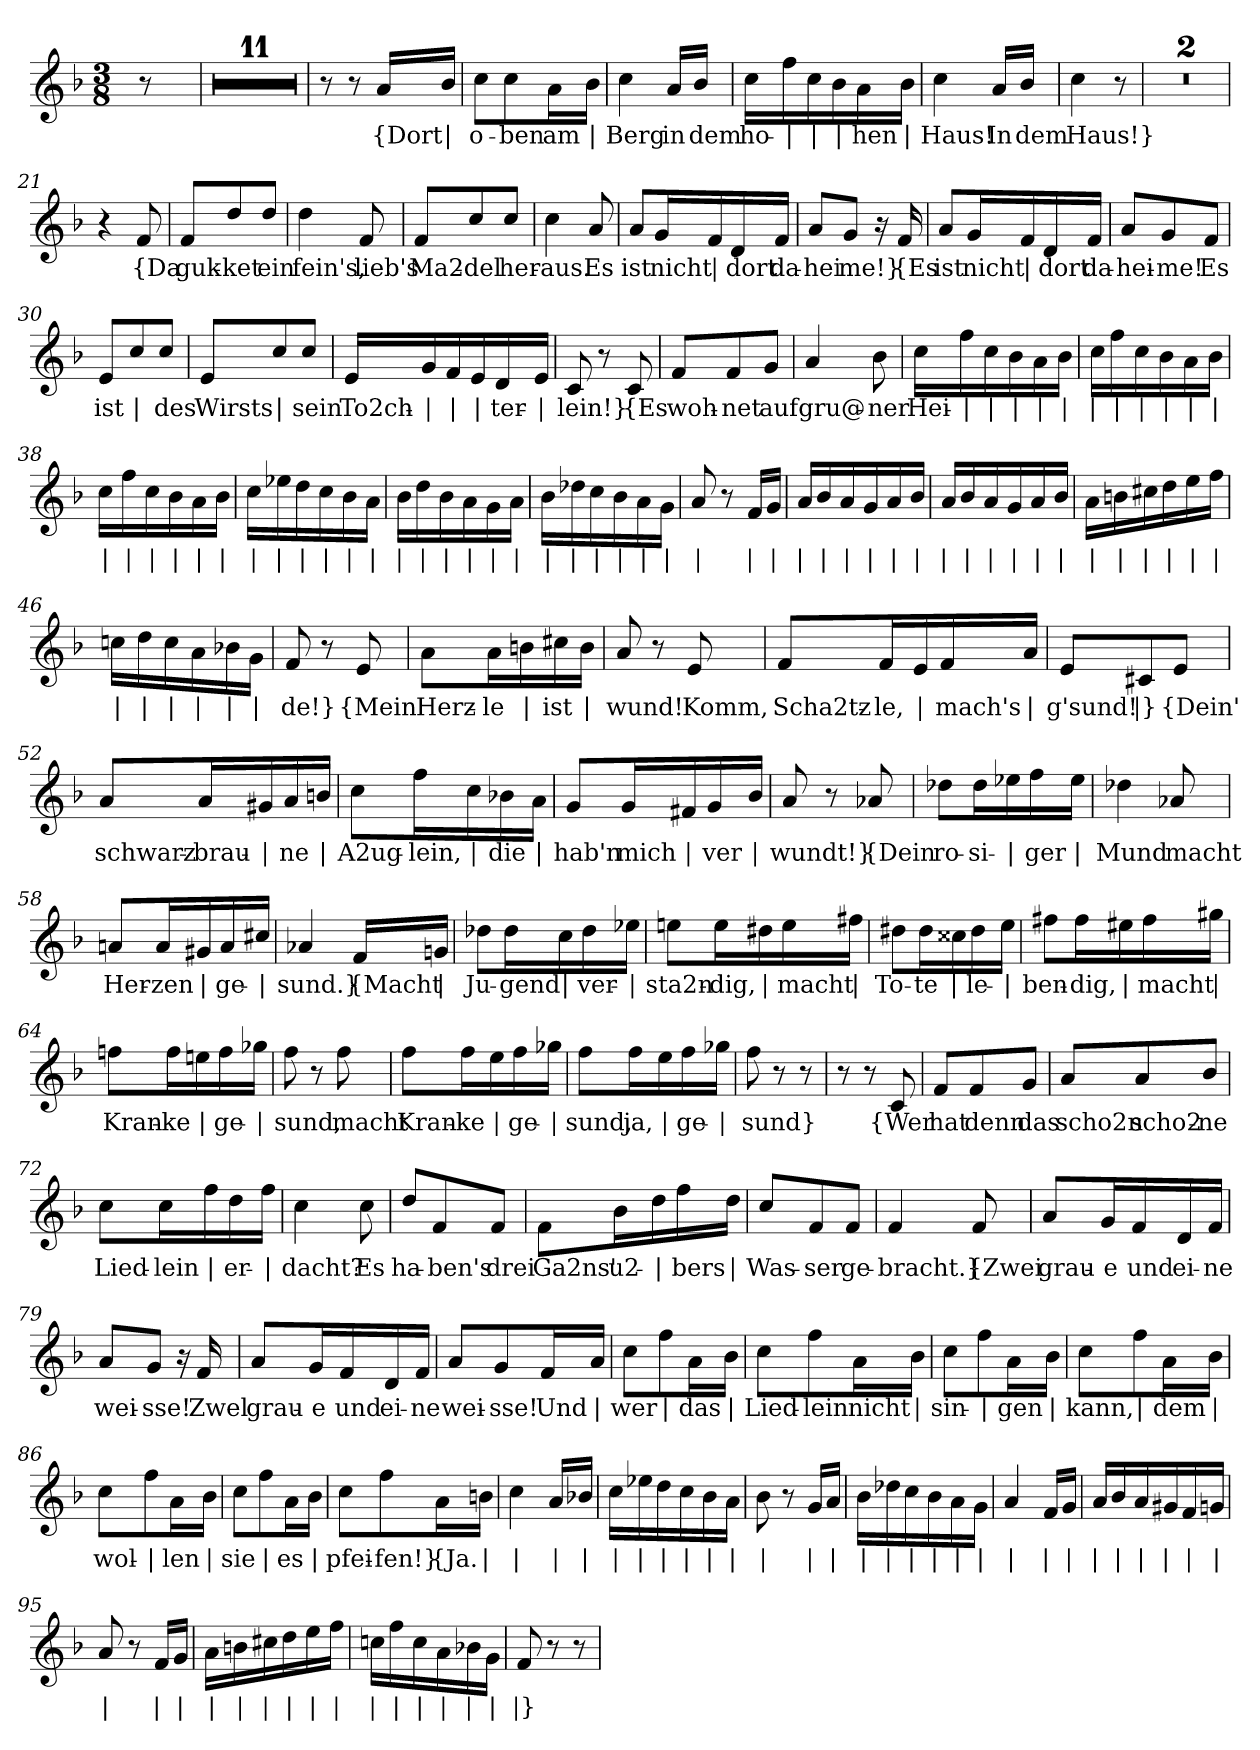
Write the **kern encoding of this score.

**kern	**text
*part1	*part1
*staff1	*staff1
*clefG2	*
*k[b-]	*
*M3/8	*
=1	=1
8r	.
=2	=2
4.r	.
=3	=3
4.r	.
=4	=4
4.r	.
=5	=5
4.r	.
=6	=6
4.r	.
=7	=7
4.r	.
=8	=8
4.r	.
=9	=9
4.r	.
=10	=10
4.r	.
=11	=11
4.r	.
=12	=12
4.r	.
=13	=13
8r	.
8r	.
!	!LO:LY:b
16a/LL	{Dort
!	!LO:LY:b
16b-/JJ	|
=14	=14
!	!LO:LY:b
8cc\L	o-
!	!LO:LY:b
8cc\	-ben
!	!LO:LY:b
16a\L	am
!	!LO:LY:b
16b-\JJ	|
=15	=15
!	!LO:LY:b
4cc\	Berg
!	!LO:LY:b
16a/LL	in
!	!LO:LY:b
16b-/JJ	dem
!!LO:LB:g=z
=16	=16
!	!LO:LY:b
16cc\LL	ho-
!	!LO:LY:b
16ff\	|
!	!LO:LY:b
16cc\	|
!	!LO:LY:b
16b-\	|
!	!LO:LY:b
16a\	-hen
!	!LO:LY:b
16b-\JJ	|
=17	=17
!	!LO:LY:b
4cc\	Haus!
!	!LO:LY:b
16a/LL	In
!	!LO:LY:b
16b-/JJ	dem
=18	=18
!	!LO:LY:b
4cc\	Haus!}
8r	.
=19	=19
4.r	.
=20	=20
4.r	.
=21	=21
4r	.
!	!LO:LY:b
8f/	{Da
=22	=22
!	!LO:LY:b
8f/L	guk-
!	!LO:LY:b
8dd/	-ket
!	!LO:LY:b
8dd/J	ein
=23	=23
!	!LO:LY:b
4dd\	fein's,
!	!LO:LY:b
8f/	lieb's
=24	=24
!	!LO:LY:b
8f/L	Ma2-
!	!LO:LY:b
8cc/	-del
!	!LO:LY:b
8cc/J	her-
!!LO:LB:g=z
=25	=25
!	!LO:LY:b
4cc\	-aus.
!	!LO:LY:b
8a/	Es
=26	=26
!	!LO:LY:b
8a/L	ist
!	!LO:LY:b
16g/L	nicht
!	!LO:LY:b
16f/	|
!	!LO:LY:b
16d/	dort
!	!LO:LY:b
16f/JJ	da-
=27	=27
!	!LO:LY:b
8a/L	hei
!	!LO:LY:b
8g/J	-me!}
16r	.
!	!LO:LY:b
16f/	{Es
=28	=28
!	!LO:LY:b
8a/L	ist
!	!LO:LY:b
16g/L	nicht
!	!LO:LY:b
16f/	|
!	!LO:LY:b
16d/	dort
!	!LO:LY:b
16f/JJ	da-
=29	=29
!	!LO:LY:b
8a/L	-hei-
!	!LO:LY:b
8g/	-me!
!	!LO:LY:b
8f/J	Es
=30	=30
!	!LO:LY:b
8e/L	ist
!	!LO:LY:b
8cc/	|
!	!LO:LY:b
8cc/J	des
=31	=31
!	!LO:LY:b
8e/L	Wirsts
!	!LO:LY:b
8cc/	|
!	!LO:LY:b
8cc/J	sein
!!LO:LB:g=z
=32	=32
!	!LO:LY:b
16e/LL	To2ch-
!	!LO:LY:b
16g/	|
!	!LO:LY:b
16f/	|
!	!LO:LY:b
16e/	|
!	!LO:LY:b
16d/	-ter-
!	!LO:LY:b
16e/JJ	|
=33	=33
!	!LO:LY:b
8c/	-lein!}
8r	.
!	!LO:LY:b
8c/	{Es
=34	=34
!	!LO:LY:b
8f/L	woh-
!	!LO:LY:b
8f/	-net
!	!LO:LY:b
8g/J	auf
=35	=35
!	!LO:LY:b
4a/	gru@-
!	!LO:LY:b
8b-\	-ner
=36	=36
!	!LO:LY:b
16cc\LL	Hei-
!	!LO:LY:b
16ff\	|
!	!LO:LY:b
16cc\	|
!	!LO:LY:b
16b-\	|
!	!LO:LY:b
16a\	|
!	!LO:LY:b
16b-\JJ	|
=37	=37
!	!LO:LY:b
16cc\LL	|
!	!LO:LY:b
16ff\	|
!	!LO:LY:b
16cc\	|
!	!LO:LY:b
16b-\	|
!	!LO:LY:b
16a\	|
!	!LO:LY:b
16b-\JJ	|
=38	=38
!	!LO:LY:b
16cc\LL	|
!	!LO:LY:b
16ff\	|
!	!LO:LY:b
16cc\	|
!	!LO:LY:b
16b-\	|
!	!LO:LY:b
16a\	|
!	!LO:LY:b
16b-\JJ	|
!!LO:LB:g=z
=39	=39
!	!LO:LY:b
16cc\LL	|
!	!LO:LY:b
16ee-X\	|
!	!LO:LY:b
16dd\	|
!	!LO:LY:b
16cc\	|
!	!LO:LY:b
16b-\	|
!	!LO:LY:b
16a\JJ	|
=40	=40
!	!LO:LY:b
16b-\LL	|
!	!LO:LY:b
16dd\	|
!	!LO:LY:b
16b-\	|
!	!LO:LY:b
16a\	|
!	!LO:LY:b
16g\	|
!	!LO:LY:b
16a\JJ	|
=41	=41
!	!LO:LY:b
16b-\LL	|
!	!LO:LY:b
16dd-X\	|
!	!LO:LY:b
16cc\	|
!	!LO:LY:b
16b-\	|
!	!LO:LY:b
16a\	|
!	!LO:LY:b
16g\JJ	|
=42	=42
!	!LO:LY:b
8a/	|
8r	.
!	!LO:LY:b
16f/LL	|
!	!LO:LY:b
16g/JJ	|
=43	=43
!	!LO:LY:b
16a/LL	|
!	!LO:LY:b
16b-/	|
!	!LO:LY:b
16a/	|
!	!LO:LY:b
16g/	|
!	!LO:LY:b
16a/	|
!	!LO:LY:b
16b-/JJ	|
=44	=44
!	!LO:LY:b
16a/LL	|
!	!LO:LY:b
16b-/	|
!	!LO:LY:b
16a/	|
!	!LO:LY:b
16g/	|
!	!LO:LY:b
16a/	|
!	!LO:LY:b
16b-/JJ	|
=45	=45
!	!LO:LY:b
16a\LL	|
!	!LO:LY:b
16bn\	|
!	!LO:LY:b
16cc#X\	|
!	!LO:LY:b
16dd\	|
!	!LO:LY:b
16ee\	|
!	!LO:LY:b
16ff\JJ	|
!!LO:LB:g=z
=46	=46
!	!LO:LY:b
16ccn\LL	|
!	!LO:LY:b
16dd\	|
!	!LO:LY:b
16cc\	|
!	!LO:LY:b
16a\	|
!	!LO:LY:b
16b-X\	|
!	!LO:LY:b
16g\JJ	|
=47	=47
!	!LO:LY:b
8f/	-de!}
8r	.
!	!LO:LY:b
8e/	{Mein
=48	=48
!	!LO:LY:b
8a\L	Herz-
!	!LO:LY:b
16a\L	-le
!	!LO:LY:b
16bn\	|
!	!LO:LY:b
16cc#X\	ist
!	!LO:LY:b
16b\JJ	|
=49	=49
!	!LO:LY:b
8a/	wund!
8r	.
!	!LO:LY:b
8e/	Komm,
=50	=50
!	!LO:LY:b
8f/L	Scha2tz-
!	!LO:LY:b
16f/L	-le,
!	!LO:LY:b
16e/	|
!	!LO:LY:b
16f/	mach's
!	!LO:LY:b
16a/JJ	|
=51	=51
!	!LO:LY:b
8e/L	g'sund!
!	!LO:LY:b
8c#X/	|}
!	!LO:LY:b
8e/J	{Dein'
!!LO:LB:g=z
=52	=52
!	!LO:LY:b
8a/L	schwarz-
!	!LO:LY:b
16a/L	-brau-
!	!LO:LY:b
16g#X/	|
!	!LO:LY:b
16a/	-ne
!	!LO:LY:b
16bn/JJ	|
=53	=53
!	!LO:LY:b
8cc\L	A2ug-
!	!LO:LY:b
16ff\L	-lein,
!	!LO:LY:b
16cc\	|
!	!LO:LY:b
16b-X\	die
!	!LO:LY:b
16a\JJ	|
=54	=54
!	!LO:LY:b
8g/L	hab'n
!	!LO:LY:b
16g/L	mich
!	!LO:LY:b
16f#X/	|
!	!LO:LY:b
16g/	ver
!	!LO:LY:b
16b-/JJ	|
=55	=55
!	!LO:LY:b
8a/	wundt!}
8r	.
!	!LO:LY:b
8a-X/	{Dein
=56	=56
!	!LO:LY:b
8dd-X\L	ro-
!	!LO:LY:b
16dd-\L	-si-
!	!LO:LY:b
16ee-X\	|
!	!LO:LY:b
16ff\	-ger
!	!LO:LY:b
16ee-\JJ	|
=57	=57
!	!LO:LY:b
4dd-X\	Mund
!	!LO:LY:b
8a-X/	macht
!!LO:LB:g=z
=58	=58
!	!LO:LY:b
8an/L	Her-
!	!LO:LY:b
16a/L	-zen
!	!LO:LY:b
16g#X/	|
!	!LO:LY:b
16a/	ge-
!	!LO:LY:b
16cc#X/JJ	|
=59	=59
!	!LO:LY:b
4a-X/	-sund.}
!	!LO:LY:b
16f/LL	{Macht
!	!LO:LY:b
16gn/JJ	|
=60	=60
!	!LO:LY:b
8dd-X\L	Ju-
!	!LO:LY:b
16dd-\L	-gend
!	!LO:LY:b
16cc\	|
!	!LO:LY:b
16dd-\	ver-
!	!LO:LY:b
16ee-X\JJ	|
=61	=61
!	!LO:LY:b
8een\L	-sta2n-
!	!LO:LY:b
16ee\L	-dig,
!	!LO:LY:b
16dd#X\	|
!	!LO:LY:b
16ee\	macht
!	!LO:LY:b
16ff#X\JJ	|
=62	=62
!	!LO:LY:b
8dd#X\L	To-
!	!LO:LY:b
16dd#\L	-te
!	!LO:LY:b
16cc##X\	|
!	!LO:LY:b
16dd#\	le-
!	!LO:LY:b
16ee\JJ	|
!!LO:LB:g=z
=63	=63
!	!LO:LY:b
8ff#X\L	-ben-
!	!LO:LY:b
16ff#\L	-dig,
!	!LO:LY:b
16ee#X\	|
!	!LO:LY:b
16ff#\	macht
!	!LO:LY:b
16gg#X\JJ	|
=64	=64
!	!LO:LY:b
8ffn\L	Kran-
!	!LO:LY:b
16ff\L	-ke
!	!LO:LY:b
16een\	|
!	!LO:LY:b
16ff\	ge-
!	!LO:LY:b
16gg-X\JJ	|
=65	=65
!	!LO:LY:b
8ff\	-sund,
8r	.
!	!LO:LY:b
8ff\	macht
=66	=66
!	!LO:LY:b
8ff\L	Kran-
!	!LO:LY:b
16ff\L	-ke
!	!LO:LY:b
16ee\	|
!	!LO:LY:b
16ff\	ge-
!	!LO:LY:b
16gg-X\JJ	|
=67	=67
!	!LO:LY:b
8ff\L	-sund,
!	!LO:LY:b
16ff\L	ja,
!	!LO:LY:b
16ee\	|
!	!LO:LY:b
16ff\	ge-
!	!LO:LY:b
16gg-X\JJ	|
=68	=68
!	!LO:LY:b
8ff\	-sund}
8r	.
8r	.
=69	=69
8r	.
8r	.
!	!LO:LY:b
8c/	{Wer
!!LO:LB:g=z
=70	=70
!	!LO:LY:b
8f/L	hat
!	!LO:LY:b
8f/	denn
!	!LO:LY:b
8g/J	das
=71	=71
!	!LO:LY:b
8a/L	scho2n
!	!LO:LY:b
8a/	scho2-
!	!LO:LY:b
8b-/J	-ne
=72	=72
!	!LO:LY:b
8cc\L	Lied-
!	!LO:LY:b
16cc\L	-lein
!	!LO:LY:b
16ff\	|
!	!LO:LY:b
16dd\	er-
!	!LO:LY:b
16ff\JJ	|
=73	=73
!	!LO:LY:b
4cc\	-dacht?
!	!LO:LY:b
8cc\	Es
=74	=74
!	!LO:LY:b
8dd/L	ha-
!	!LO:LY:b
8f/	-ben's
!	!LO:LY:b
8f/J	drei
=75	=75
!	!LO:LY:b
8f\L	Ga2ns'
!	!LO:LY:b
16b-\L	u2-
!	!LO:LY:b
16dd\	|
!	!LO:LY:b
16ff\	-bers
!	!LO:LY:b
16dd\JJ	|
!!LO:PB:g=z
=76	=76
!	!LO:LY:b
8cc/L	Was-
!	!LO:LY:b
8f/	-ser
!	!LO:LY:b
8f/J	ge-
=77	=77
!	!LO:LY:b
4f/	-bracht.}
!	!LO:LY:b
8f/	{Zwei
=78	=78
!	!LO:LY:b
8a/L	grau-
!	!LO:LY:b
16g/L	-e
!	!LO:LY:b
16f/	und
!	!LO:LY:b
16d/	ei-
!	!LO:LY:b
16f/JJ	-ne
=79	=79
!	!LO:LY:b
8a/L	wei-
!	!LO:LY:b
8g/J	-sse!
16r	.
!	!LO:LY:b
16f/	Zwel
=80	=80
!	!LO:LY:b
8a/L	grau-
!	!LO:LY:b
16g/L	-e
!	!LO:LY:b
16f/	und
!	!LO:LY:b
16d/	ei-
!	!LO:LY:b
16f/JJ	-ne
=81	=81
!	!LO:LY:b
8a/L	wei-
!	!LO:LY:b
8g/	-sse!
!	!LO:LY:b
16f/L	Und
!	!LO:LY:b
16a/JJ	|
!!LO:LB:g=z
=82	=82
!	!LO:LY:b
8cc\L	wer
!	!LO:LY:b
8ff\	|
!	!LO:LY:b
16a\L	das
!	!LO:LY:b
16b-\JJ	|
=83	=83
!	!LO:LY:b
8cc\L	Lied-
!	!LO:LY:b
8ff\	-lein
!	!LO:LY:b
16a\L	nicht
!	!LO:LY:b
16b-\JJ	|
=84	=84
!	!LO:LY:b
8cc\L	sin-
!	!LO:LY:b
8ff\	|
!	!LO:LY:b
16a\L	-gen
!	!LO:LY:b
16b-\JJ	|
=85	=85
!	!LO:LY:b
8cc\L	kann,
!	!LO:LY:b
8ff\	|
!	!LO:LY:b
16a\L	dem
!	!LO:LY:b
16b-\JJ	|
=86	=86
!	!LO:LY:b
8cc\L	wol-
!	!LO:LY:b
8ff\	|
!	!LO:LY:b
16a\L	-len
!	!LO:LY:b
16b-\JJ	|
=87	=87
!	!LO:LY:b
8cc\L	sie
!	!LO:LY:b
8ff\	|
!	!LO:LY:b
16a\L	es
!	!LO:LY:b
16b-\JJ	|
=88	=88
!	!LO:LY:b
8cc\L	pfei-
!	!LO:LY:b
8ff\	-fen!}
!	!LO:LY:b
16a\L	{Ja.
!	!LO:LY:b
16bn\JJ	|
=89	=89
!	!LO:LY:b
4cc\	|
!	!LO:LY:b
16a/LL	|
!	!LO:LY:b
16b-X/JJ	|
!!LO:LB:g=z
=90	=90
!	!LO:LY:b
16cc\LL	|
!	!LO:LY:b
16ee-X\	|
!	!LO:LY:b
16dd\	|
!	!LO:LY:b
16cc\	|
!	!LO:LY:b
16b-\	|
!	!LO:LY:b
16a\JJ	|
=91	=91
!	!LO:LY:b
8b-\	|
8r	.
!	!LO:LY:b
16g/LL	|
!	!LO:LY:b
16a/JJ	|
=92	=92
!	!LO:LY:b
16b-\LL	|
!	!LO:LY:b
16dd-X\	|
!	!LO:LY:b
16cc\	|
!	!LO:LY:b
16b-\	|
!	!LO:LY:b
16a\	|
!	!LO:LY:b
16g\JJ	|
=93	=93
!	!LO:LY:b
4a/	|
!	!LO:LY:b
16f/LL	|
!	!LO:LY:b
16g/JJ	|
=94	=94
!	!LO:LY:b
16a/LL	|
!	!LO:LY:b
16b-/	|
!	!LO:LY:b
16a/	|
!	!LO:LY:b
16g#X/	|
!	!LO:LY:b
16f/	|
!	!LO:LY:b
16gn/JJ	|
=95	=95
!	!LO:LY:b
8a/	|
8r	.
!	!LO:LY:b
16f/LL	|
!	!LO:LY:b
16g/JJ	|
=96	=96
!	!LO:LY:b
16a\LL	|
!	!LO:LY:b
16bn\	|
!	!LO:LY:b
16cc#X\	|
!	!LO:LY:b
16dd\	|
!	!LO:LY:b
16ee\	|
!	!LO:LY:b
16ff\JJ	|
=97	=97
!	!LO:LY:b
16ccn\LL	|
!	!LO:LY:b
16ff\	|
!	!LO:LY:b
16cc\	|
!	!LO:LY:b
16a\	|
!	!LO:LY:b
16b-X\	|
!	!LO:LY:b
16g\JJ	|
!!LO:LB:g=z
=98	=98
!	!LO:LY:b
8f/	|}
8r	.
8r	.
=	=
*-	*-
